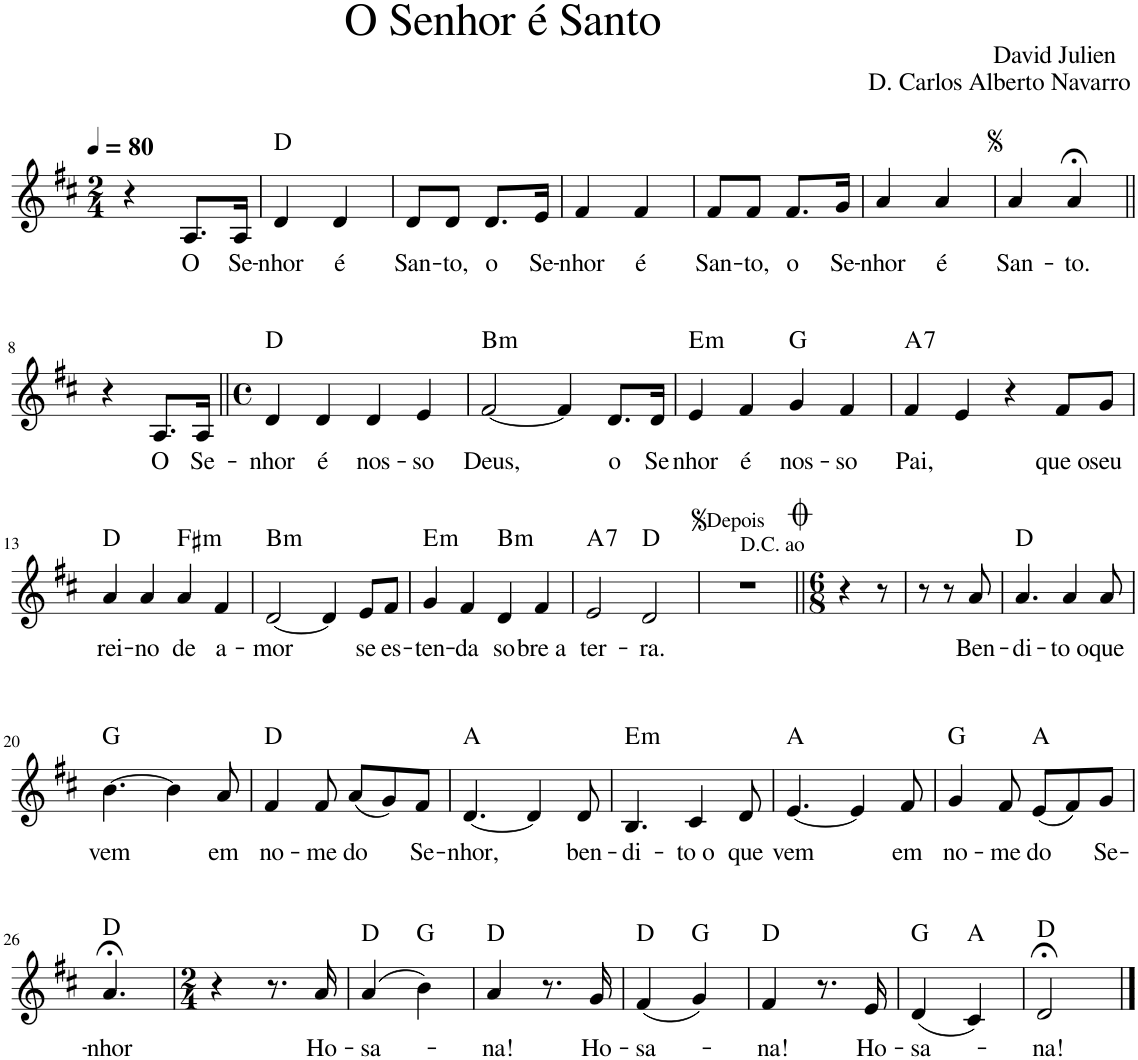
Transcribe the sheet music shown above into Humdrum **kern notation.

**kern	**text	**harte
*part1	*part1	*part1
*staff1	*staff1	*
*I"Voz	*	*
*I'Vo.	*	*
!!LO:PB:g=z
*clefG2	*	*
*k[f#c#]	*	*
*M2/4	*	*
*MM80	*	*
=1	=1	=1
!LO:TX:a:t=O Senhor é Santo	!	!
!LO:TX:a:t=David Julien	!	!
!LO:TX:a:t=D. Carlos Alberto Navarro	!	!
4r	.	.
!	!LO:LY:b	!
8.A/L	O	.
!	!LO:LY:b	!
16A/Jk	Se-	.
=2	=2	=2
!	!LO:LY:b	!
4d/	-nhor	D:maj
!	!LO:LY:b	!
4d/	é	.
=3	=3	=3
!	!LO:LY:b	!
8d/L	San-	.
!	!LO:LY:b	!
8d/J	-to,	.
!	!LO:LY:b	!
8.d/L	o	.
!	!LO:LY:b	!
16e/Jk	Se-	.
=4	=4	=4
!	!LO:LY:b	!
4f#/	-nhor	.
!	!LO:LY:b	!
4f#/	é	.
=5	=5	=5
!	!LO:LY:b	!
8f#/L	San-	.
!	!LO:LY:b	!
8f#/J	-to,	.
!	!LO:LY:b	!
8.f#/L	o	.
!	!LO:LY:b	!
16g/Jk	Se-	.
=6	=6	=6
!	!LO:LY:b	!
4a/	-nhor	.
!	!LO:LY:b	!
4a/	é	.
=7	=7	=7
!	!LO:LY:b	!
4a/	San-	.
!	!LO:LY:b	!
4a;</	-to.	.
!!LO:LB:g=z
=8||	=8||	=8||
4r	.	.
!	!LO:LY:b	!
8.A/L	O	.
!	!LO:LY:b	!
16A/Jk	Se-	.
=9||	=9||	=9||
*M4/4	*	*
*met(c)	*	*
!	!LO:LY:b	!
4d/	-nhor	D:maj
!	!LO:LY:b	!
4d/	é	.
!	!LO:LY:b	!
4d/	nos-	.
!	!LO:LY:b	!
4e/	-so	.
=10	=10	=10
!	!LO:LY:b	!LO:H:kt=m
[2f#/	Deus,	B:min
4f#/]	.	.
!	!LO:LY:b	!
8.d/L	o	.
!	!LO:LY:b	!
16d/Jk	Se-	.
=11	=11	=11
!	!LO:LY:b	!LO:H:kt=m
4e/	-nhor	E:min
!	!LO:LY:b	!
4f#/	é	.
!	!LO:LY:b	!
4g/	nos-	G:maj
!	!LO:LY:b	!
4f#/	-so	.
=12	=12	=12
!	!LO:LY:b	!LO:H:kt=7
4f#/	Pai,	A:7
4e/	.	.
4r	.	.
!	!LO:LY:b	!
8f#/L	que o	.
!	!LO:LY:b	!
8g/J	seu	.
!!LO:LB:g=z
=13	=13	=13
!	!LO:LY:b	!
4a/	rei-	D:maj
!	!LO:LY:b	!
4a/	-no	.
!	!LO:LY:b	!LO:H:kt=m
4a/	de	F#:min
!	!LO:LY:b	!
4f#/	a-	.
=14	=14	=14
!	!LO:LY:b	!LO:H:kt=m
[2d/	-mor	B:min
4d/]	.	.
!	!LO:LY:b	!
8e/L	se	.
!	!LO:LY:b	!
8f#/J	es-	.
=15	=15	=15
!	!LO:LY:b	!LO:H:kt=m
4g/	-ten-	E:min
!	!LO:LY:b	!
4f#/	-da	.
!	!LO:LY:b	!LO:H:kt=m
4d/	so-	B:min
!	!LO:LY:b	!
4f#/	-bre a	.
=16	=16	=16
!	!LO:LY:b	!LO:H:kt=7
2e/	ter-	A:7
!	!LO:LY:b	!
2d/	-ra.	D:maj
=17	=17	=17
1r	.	.
!LO:TX:a:t=<font size="10"/>D.C. ao	!	!
=18||	=18||	=18||
*M6/8	*	*
4r	.	.
8r	.	.
8r	.	.
8r	.	.
!	!LO:LY:b	!
8a/	Ben-	.
=19	=19	=19
!	!LO:LY:b	!
4.a/	-di-	D:maj
!	!LO:LY:b	!
4a/	-to o	.
!	!LO:LY:b	!
8a/	que	.
!!LO:LB:g=z
=20	=20	=20
!	!LO:LY:b	!
[4.b\	vem	G:maj
4b\]	.	.
!	!LO:LY:b	!
8a/	em	.
=21	=21	=21
!	!LO:LY:b	!
4f#/	no-	D:maj
!	!LO:LY:b	!
8f#/	-me	.
!	!LO:LY:b	!
(8a/L	do	.
8g/)	.	.
!	!LO:LY:b	!
8f#/J	Se-	.
=22	=22	=22
!	!LO:LY:b	!
[4.d/	-nhor,	A:maj
4d/]	.	.
!	!LO:LY:b	!
8d/	ben-	.
=23	=23	=23
!	!LO:LY:b	!LO:H:kt=m
4.B/	-di-	E:min
!	!LO:LY:b	!
4c#/	-to o	.
!	!LO:LY:b	!
8d/	que	.
=24	=24	=24
!	!LO:LY:b	!
[4.e/	vem	A:maj
4e/]	.	.
!	!LO:LY:b	!
8f#/	em	.
=25	=25	=25
!	!LO:LY:b	!
4g/	no-	G:maj
!	!LO:LY:b	!
8f#/	-me	.
!	!LO:LY:b	!
(8e/L	do	A:maj
8f#/)	.	.
!	!LO:LY:b	!
8g/J	Se-	.
!!LO:LB:g=z
=26	=26	=26
!	!LO:LY:b	!
4.a;</	-nhor	D:maj
=27	=27	=27
*M2/4	*	*
4r	.	.
8.r	.	.
!	!LO:LY:b	!
16a/	Ho-	.
=28	=28	=28
!	!LO:LY:b	!
(4a/	-sa-	D:maj
4b\)	.	G:maj
=29	=29	=29
!	!LO:LY:b	!
4a/	-na!	D:maj
8.r	.	.
!	!LO:LY:b	!
16g/	Ho-	.
=30	=30	=30
!	!LO:LY:b	!
(<4f#/	-sa-	D:maj
4g/)	.	G:maj
=31	=31	=31
!	!LO:LY:b	!
4f#/	-na!	D:maj
8.r	.	.
!	!LO:LY:b	!
16e/	Ho-	.
=32	=32	=32
!	!LO:LY:b	!
(4d/	-sa-	G:maj
4c#/)	.	A:maj
=33	=33	=33
!	!LO:LY:b	!
2d;</	-na!	D:maj
==	==	==
*-	*-	*-
